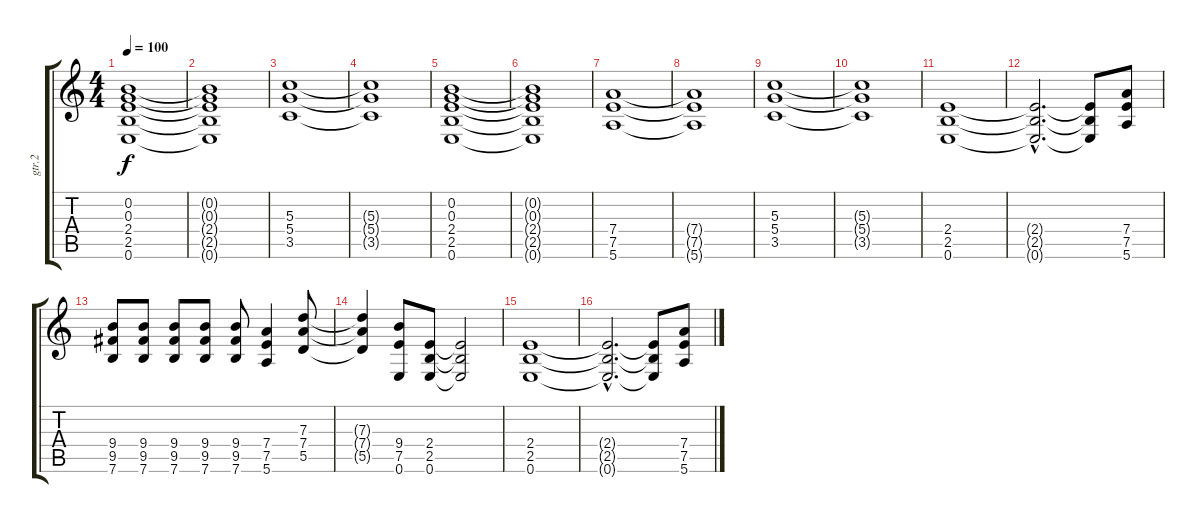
\track ("gtr.2" "gtr.2") {instrument overdrivenguitar}
\staff {score tabs}
\tuning (E4 B3 G3 D3 A2 E2) {hide}
\ts (4 4)
\tempo 100
\clef g2
\ks c
(0.2 0.3 2.4 2.5 0.6).1{dy f} |
(0.2{t} 0.3{t} 2.4{t} 2.5{t} 0.6{t}).1 |
(5.3 5.4 3.5).1 |
(5.3{t} 5.4{t} 3.5{t}).1 |
(0.2 0.3 2.4 2.5 0.6).1 |
(0.2{t} 0.3{t} 2.4{t} 2.5{t} 0.6{t}).1 |
(7.4 7.5 5.6).1 |
(7.4{t} 7.5{t} 5.6{t}).1 |
(5.3 5.4 3.5).1 |
(5.3{t} 5.4{t} 3.5{t}).1 |
(2.4 2.5 0.6).1 |
(2.4{hac t} 2.5{hac t} 0.6{hac t}).2{d} (2.4{t} 2.5{t} 0.6{t}).8 (7.4 7.5 5.6).8 |
(9.4 9.5 7.6).8 (9.4 9.5 7.6).8 (9.4 9.5 7.6).8 (9.4 9.5 7.6).8 (9.4 9.5 7.6).8 (7.4 7.5 5.6).4 (7.3 7.4 5.5).8 |
(7.3{t} 7.4{t} 5.5{t}).4 (9.4 7.5 0.6).8 (2.4 2.5 0.6).8 (2.4{t} 2.5{t} 0.6{t}).2 |
(2.4 2.5 0.6).1 |
(2.4{hac t} 2.5{hac t} 0.6{hac t}).2{d} (2.4{t} 2.5{t} 0.6{t}).8 (7.4 7.5 5.6).8
